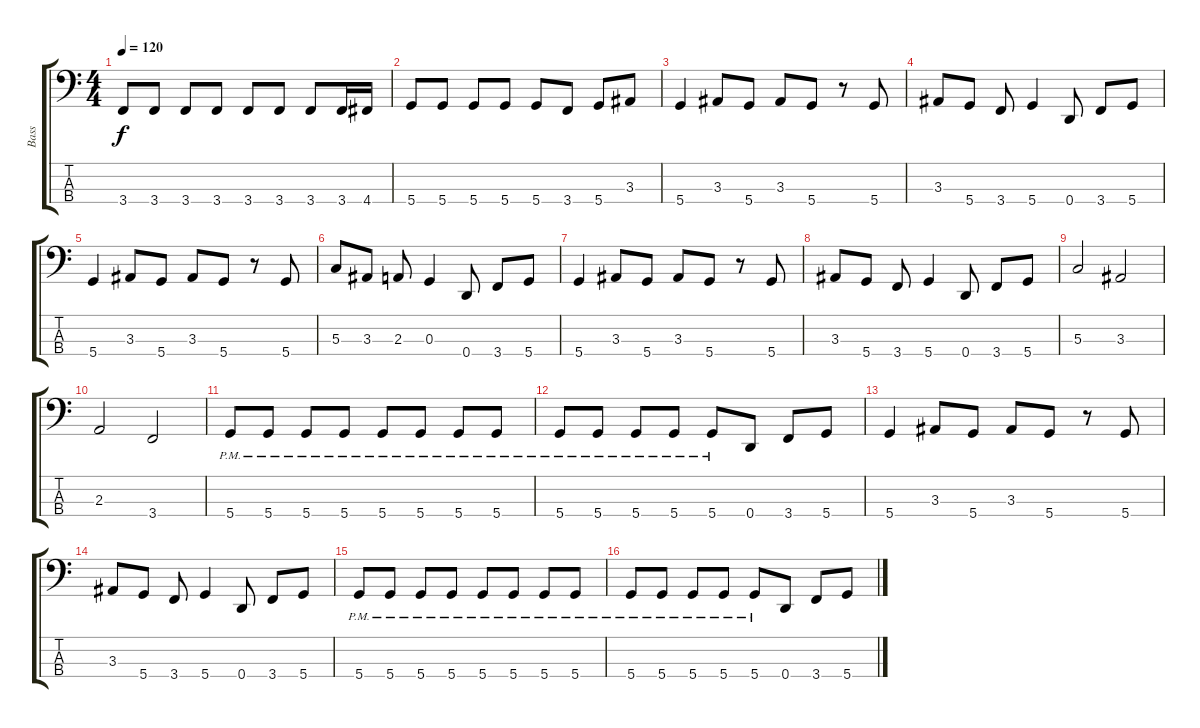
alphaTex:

\track ("Bass" "Bass") {instrument electricbasspick}
\staff {score tabs}
\tuning (F2 C2 G1 D1) {hide}
\ts (4 4)
\tempo 120
\clef f4
\ks c
3.4.8{dy f} 3.4.8 3.4.8 3.4.8 3.4.8 3.4.8 3.4.8 3.4.16 4.4.16 |
5.4.8 5.4.8 5.4.8 5.4.8 5.4.8 3.4.8 5.4.8 3.3.8 |
5.4.4 3.3.8 5.4.8 3.3.8 5.4.8 r.8 5.4.8 |
3.3.8 5.4.8 3.4.8 5.4.4 0.4.8 3.4.8 5.4.8 |
5.4.4 3.3.8 5.4.8 3.3.8 5.4.8 r.8 5.4.8 |
5.3.8 3.3.8 2.3.8 0.3.4 0.4.8 3.4.8 5.4.8 |
5.4.4 3.3.8 5.4.8 3.3.8 5.4.8 r.8 5.4.8 |
3.3.8 5.4.8 3.4.8 5.4.4 0.4.8 3.4.8 5.4.8 |
5.3.2 3.3.2 |
2.3.2 3.4.2 |
5.4{pm}.8 5.4{pm}.8 5.4{pm}.8 5.4{pm}.8 5.4{pm}.8 5.4{pm}.8 5.4{pm}.8 5.4{pm}.8 |
5.4{pm}.8 5.4{pm}.8 5.4{pm}.8 5.4{pm}.8 5.4{pm}.8 0.4.8 3.4.8 5.4.8 |
5.4.4 3.3.8 5.4.8 3.3.8 5.4.8 r.8 5.4.8 |
3.3.8 5.4.8 3.4.8 5.4.4 0.4.8 3.4.8 5.4.8 |
5.4{pm}.8 5.4{pm}.8 5.4{pm}.8 5.4{pm}.8 5.4{pm}.8 5.4{pm}.8 5.4{pm}.8 5.4{pm}.8 |
5.4{pm}.8 5.4{pm}.8 5.4{pm}.8 5.4{pm}.8 5.4{pm}.8 0.4.8 3.4.8 5.4.8
